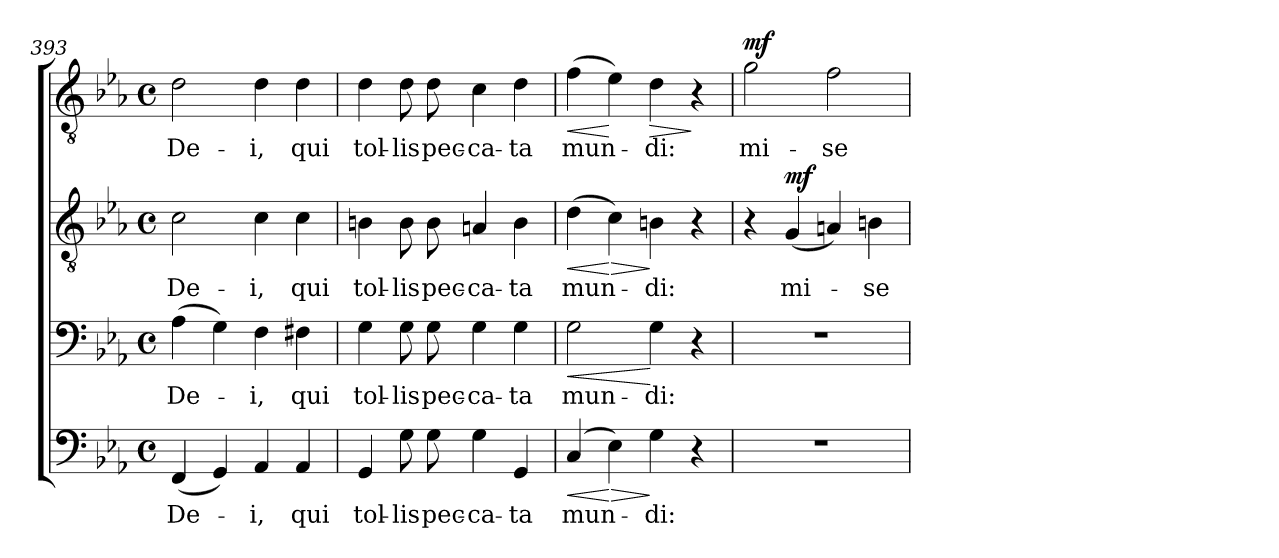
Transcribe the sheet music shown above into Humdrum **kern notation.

**kern	**text	**dynam	**kern	**text	**dynam	**kern	**text	**dynam	**kern	**text	**dynam
*part4	*part4	*part4	*part3	*part3	*part3	*part2	*part2	*part2	*part1	*part1	*part1
*staff4	*staff4	*staff4	*staff3	*staff3	*staff3	*staff2	*staff2	*staff2	*staff1	*staff1	*staff1
*clefF4	*	*	*clefF4	*	*	*clefGv2	*	*	*clefGv2	*	*
*k[b-e-a-]	*	*	*k[b-e-a-]	*	*	*k[b-e-a-]	*	*	*k[b-e-a-]	*	*
*E-:	*	*	*E-:	*	*	*E-:	*	*	*E-:	*	*
*M4/4	*	*	*M4/4	*	*	*M4/4	*	*	*M4/4	*	*
*met(c)	*	*	*met(c)	*	*	*met(c)	*	*	*met(c)	*	*
=393	=393	=393	=393	=393	=393	=393	=393	=393	=393	=393	=393
!	!LO:LY:b	!	!	!LO:LY:b	!	!	!LO:LY:b	!	!	!LO:LY:b	!
(<4FF/	De-	.	(>4A-\	De-	.	2c\	De-	.	2d\	De-	.
4GG/)	.	.	4G\)	.	.	.	.	.	.	.	.
!	!LO:LY:b	!	!	!LO:LY:b	!	!	!LO:LY:b	!	!	!LO:LY:b	!
4AA-/	-i,	.	4F\	-i,	.	4c\	-i,	.	4d\	-i,	.
!	!LO:LY:b	!	!	!LO:LY:b	!	!	!LO:LY:b	!	!	!LO:LY:b	!
4AA-/	qui	.	4F#X\	qui	.	4c\	qui	.	4d\	qui	.
=394	=394	=394	=394	=394	=394	=394	=394	=394	=394	=394	=394
!	!LO:LY:b	!	!	!LO:LY:b	!	!	!LO:LY:b	!	!	!LO:LY:b	!
4GG/	tol-	.	4G\	tol-	.	4Bn\	tol-	.	4d\	tol-	.
!	!LO:LY:b	!	!	!LO:LY:b	!	!	!LO:LY:b	!	!	!LO:LY:b	!
8G\	-lis	.	8G\	-lis	.	8B\	-lis	.	8d\	-lis	.
!	!LO:LY:b	!	!	!LO:LY:b	!	!	!LO:LY:b	!	!	!LO:LY:b	!
8G\	pec-	.	8G\	pec-	.	8B\	pec-	.	8d\	pec-	.
!	!LO:LY:b	!	!	!LO:LY:b	!	!	!LO:LY:b	!	!	!LO:LY:b	!
4G\	-ca-	.	4G\	-ca-	.	4An/	-ca-	.	4c\	-ca-	.
!	!LO:LY:b	!	!	!LO:LY:b	!	!	!LO:LY:b	!	!	!LO:LY:b	!
4GG/	-ta	.	4G\	-ta	.	4B\	-ta	.	4d\	-ta	.
=395	=395	=395	=395	=395	=395	=395	=395	=395	=395	=395	=395
!	!LO:LY:b	!LO:HP:b	!	!LO:LY:b	!LO:HP:b	!	!	!	!	!	!
!	!	!	!	!	!LO:HP:n=1:b	!	!LO:LY:b	!LO:HP:b	!	!LO:LY:b	!LO:HP:b
(4C/	mun-	<	2G\	mun-	< >	(>4d\	mun-	<	(>4f\	mun-	<
!	!	!LO:HP:n=1:b	!	!	!	!	!	!LO:HP:n=1:b	!	!	!
4E-\)	.	[ >	.	.	.	4c\)	.	[ >	4e-\)	.	[
!	!LO:LY:b	!	!	!LO:LY:b	!	!	!LO:LY:b	!	!	!LO:LY:b	!LO:HP:b
4G\	-di:	]	4G\	-di:	[	4Bn\	-di:	]	4d\	-di:	>
4r	.	.	4r	.	]	4r	.	.	4r	.	]
=396	=396	=396	=396	=396	=396	=396	=396	=396	=396	=396	=396
!	!	!	!	!	!	!	!	!	!	!LO:LY:b	!LO:DY:a
1r	.	.	1r	.	.	4r	.	.	2g\	mi-	mf
!	!	!	!	!	!	!	!LO:LY:b	!LO:DY:a	!	!	!
.	.	.	.	.	.	(<4G/	mi-	mf	.	.	.
!	!	!	!	!	!	!	!	!	!	!LO:LY:b	!
.	.	.	.	.	.	4An/)	.	.	2f\	-se-	.
!	!	!	!	!	!	!	!LO:LY:b	!	!	!	!
.	.	.	.	.	.	4Bn\	-se-	.	.	.	.
=	=	=	=	=	=	=	=	=	=	=	=
*-	*-	*-	*-	*-	*-	*-	*-	*-	*-	*-	*-
